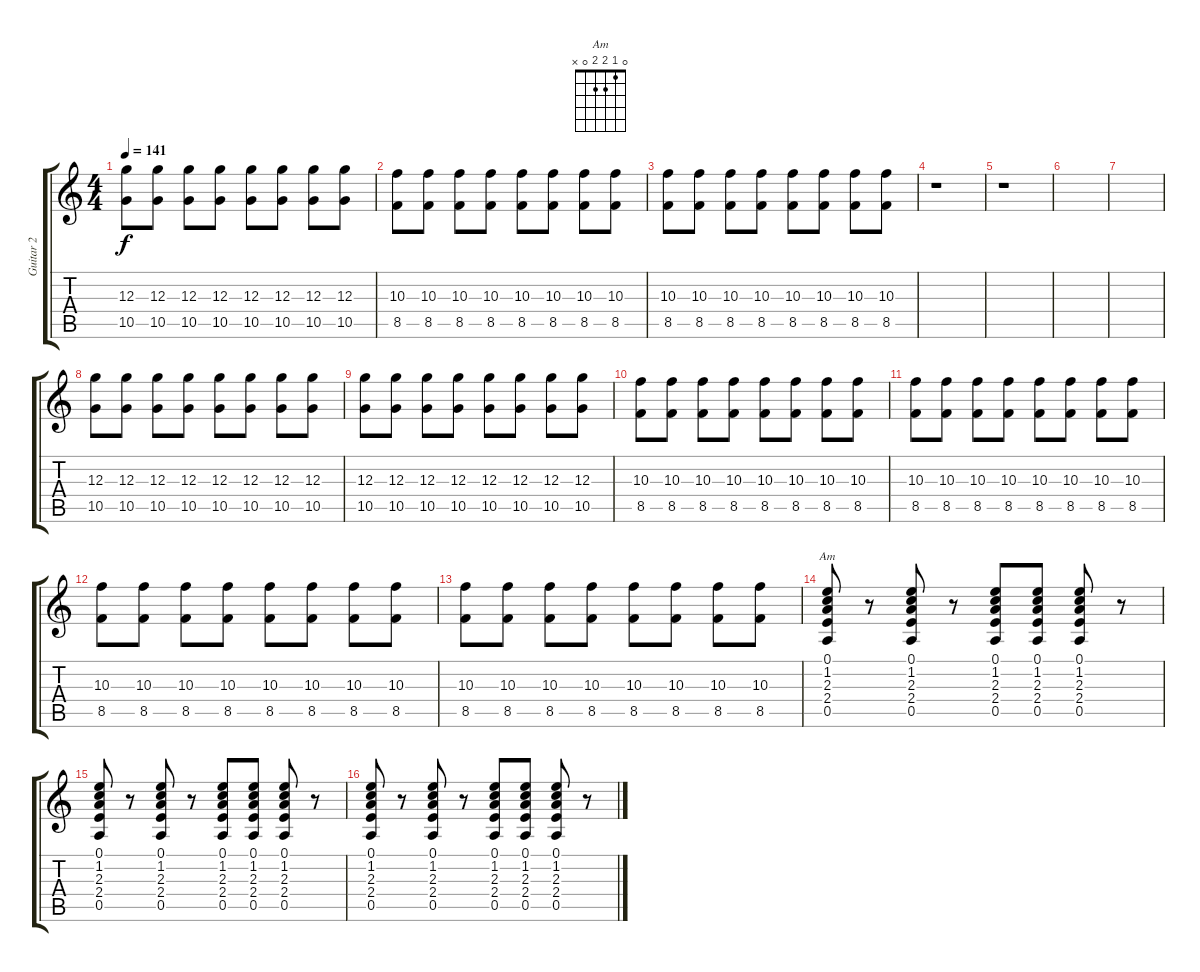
\track ("Guitar 2" "Guitar 2") {instrument electricguitarclean}
\staff {score tabs}
\tuning (E4 B3 G3 D3 A2 E2) {hide}
\chord ("Am" 0 1 2 2 0 x)
\ts (4 4)
\tempo 141
\clef g2
\ks c
(12.3 10.5).8{dy f instrument electricguitarclean} (12.3 10.5).8 (12.3 10.5).8 (12.3 10.5).8 (12.3 10.5).8 (12.3 10.5).8 (12.3 10.5).8 (12.3 10.5).8 |
(10.3 8.5).8 (10.3 8.5).8 (10.3 8.5).8 (10.3 8.5).8 (10.3 8.5).8 (10.3 8.5).8 (10.3 8.5).8 (10.3 8.5).8 |
(10.3 8.5).8 (10.3 8.5).8 (10.3 8.5).8 (10.3 8.5).8 (10.3 8.5).8 (10.3 8.5).8 (10.3 8.5).8 (10.3 8.5).8 |
r.1 |
r.1 |
|
|
(12.3 10.5).8{instrument electricguitarclean} (12.3 10.5).8 (12.3 10.5).8 (12.3 10.5).8 (12.3 10.5).8 (12.3 10.5).8 (12.3 10.5).8 (12.3 10.5).8 |
(12.3 10.5).8{instrument electricguitarclean} (12.3 10.5).8 (12.3 10.5).8 (12.3 10.5).8 (12.3 10.5).8 (12.3 10.5).8 (12.3 10.5).8 (12.3 10.5).8 |
(10.3 8.5).8 (10.3 8.5).8 (10.3 8.5).8 (10.3 8.5).8 (10.3 8.5).8 (10.3 8.5).8 (10.3 8.5).8 (10.3 8.5).8 |
(10.3 8.5).8 (10.3 8.5).8 (10.3 8.5).8 (10.3 8.5).8 (10.3 8.5).8 (10.3 8.5).8 (10.3 8.5).8 (10.3 8.5).8 |
(10.3 8.5).8 (10.3 8.5).8 (10.3 8.5).8 (10.3 8.5).8 (10.3 8.5).8 (10.3 8.5).8 (10.3 8.5).8 (10.3 8.5).8 |
(10.3 8.5).8 (10.3 8.5).8 (10.3 8.5).8 (10.3 8.5).8 (10.3 8.5).8 (10.3 8.5).8 (10.3 8.5).8 (10.3 8.5).8 |
(0.1 1.2 2.3 2.4 0.5).8{ch "Am"} r.8 (0.1 1.2 2.3 2.4 0.5).8 r.8 (0.1 1.2 2.3 2.4 0.5).8 (0.1 1.2 2.3 2.4 0.5).8 (0.1 1.2 2.3 2.4 0.5).8 r.8 |
(0.1 1.2 2.3 2.4 0.5).8 r.8 (0.1 1.2 2.3 2.4 0.5).8 r.8 (0.1 1.2 2.3 2.4 0.5).8 (0.1 1.2 2.3 2.4 0.5).8 (0.1 1.2 2.3 2.4 0.5).8 r.8 |
(0.1 1.2 2.3 2.4 0.5).8 r.8 (0.1 1.2 2.3 2.4 0.5).8 r.8 (0.1 1.2 2.3 2.4 0.5).8 (0.1 1.2 2.3 2.4 0.5).8 (0.1 1.2 2.3 2.4 0.5).8 r.8
